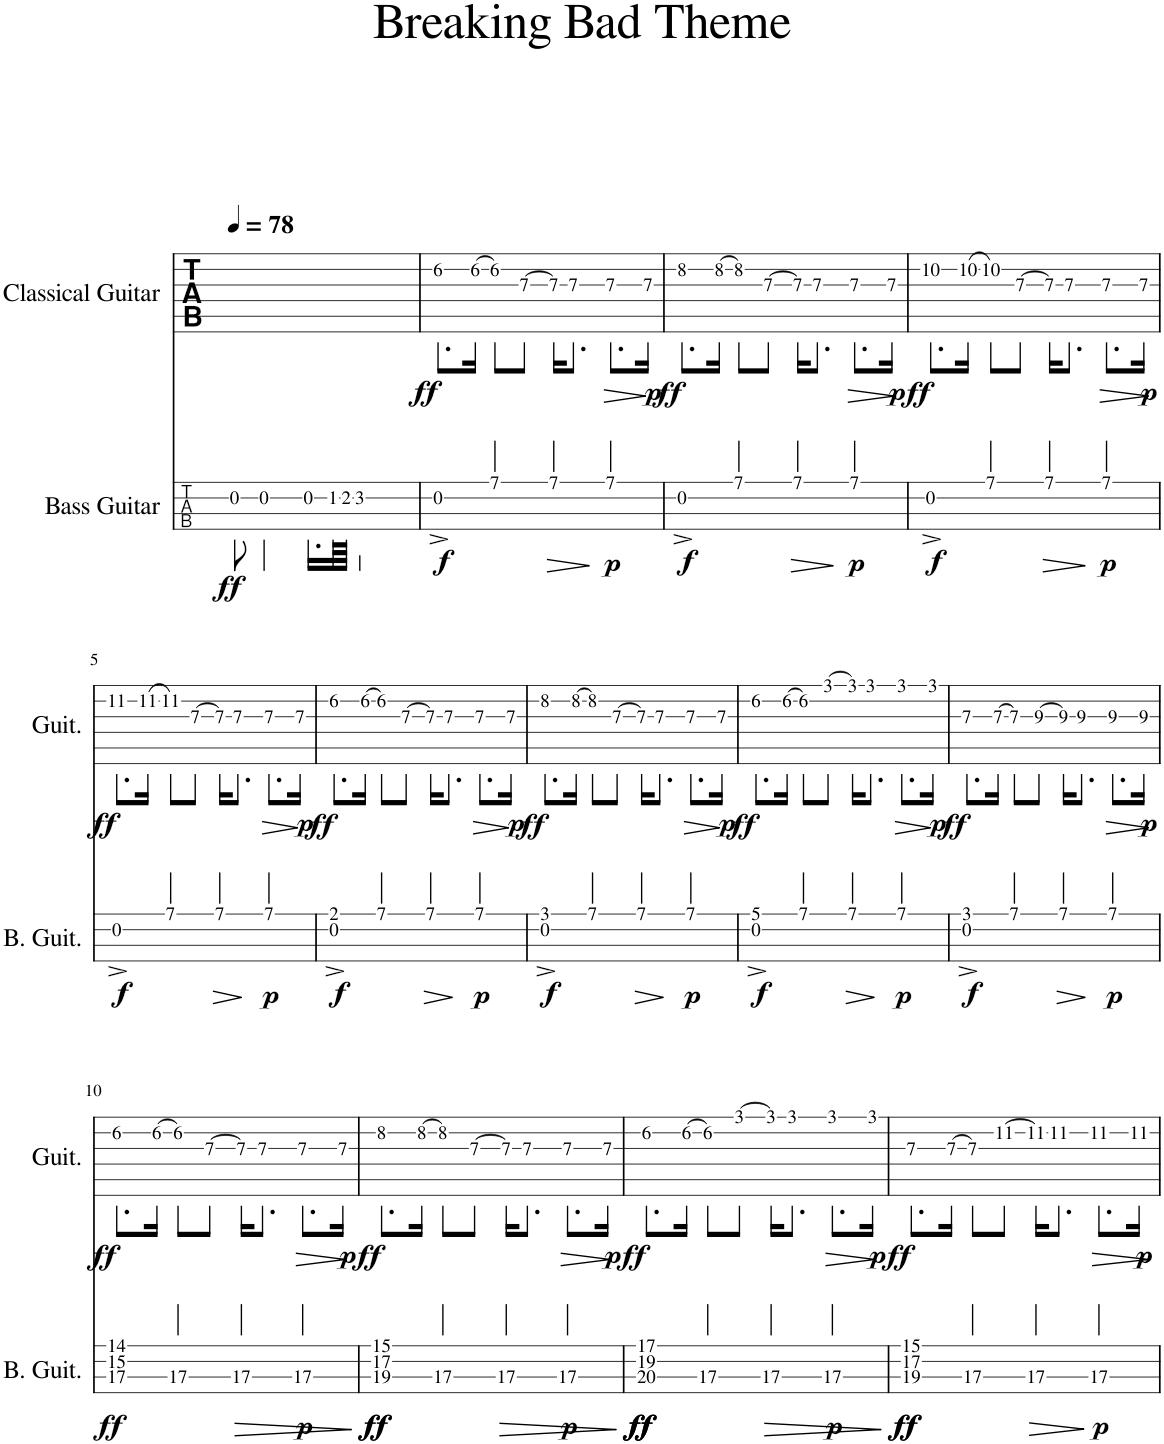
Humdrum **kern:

**kern	**dynam	**kern	**dynam
*part2	*part2	*part1	*part1
*staff2	*staff2	*staff1	*staff1
*I"Bass Guitar	*	*I"Classical Guitar	*
*I'B. Guit.	*	*I'Guit.	*
*stria4	*	*stria6	*
*	*	*	*
*k[]	*	*k[]	*
*M4/4	*	*M4/4	*
*MM78	*	*MM78	*
=1	=1	=1	=1
!	!LO:DY:b	!	!
8DD\	ff	1r	.
4DD\	.	.	.
16.DD\LL	.	.	.
64DD#X\LL	.	.	.
64EE\JJJJ	.	.	.
2FF\	.	.	.
=2	=2	=2	=2
*^	*	*	*
!	!	!LO:DY:b	!	!LO:DY:b
4r	1DD^	f	8.f\L	ff
.	.	.	[16f\Jk	.
4D/	.	.	8f\L]	.
.	.	.	[8d\J	.
!	!	!LO:HP:b	!	!
4D/	.	>	16d\KL]	.
.	.	.	8.d\J	.
!	!	!LO:DY:b	!	!LO:HP:b
4D/	.	p	8.d\L	>
!	!	!	!	!LO:DY:b
.	.	.	16d\Jk	p
*v	*v	*	*	*
.	]	.	]
=3	=3	=3	=3
*^	*	*	*
!	!	!LO:DY:b	!	!LO:DY:b
4r	1DD^	f	8.g\L	ff
.	.	.	[16g\Jk	.
4D/	.	.	8g\L]	.
.	.	.	[8d\J	.
!	!	!LO:HP:b	!	!
4D/	.	>	16d\KL]	.
.	.	.	8.d\J	.
!	!	!LO:DY:b	!	!LO:HP:b
4D/	.	p	8.d\L	>
!	!	!	!	!LO:DY:b
.	.	.	16d\Jk	p
*v	*v	*	*	*
.	]	.	]
=4	=4	=4	=4
*^	*	*	*
!	!	!LO:DY:b	!	!LO:DY:b
4r	1DD^	f	8.a\L	ff
.	.	.	[16a\Jk	.
4D/	.	.	8a\L]	.
.	.	.	[8d\J	.
!	!	!LO:HP:b	!	!
4D/	.	>	16d\KL]	.
.	.	.	8.d\J	.
!	!	!LO:DY:b	!	!LO:HP:b
4D/	.	p	8.d\L	>
!	!	!	!	!LO:DY:b
.	.	.	16d\Jk	p
*v	*v	*	*	*
.	]	.	]
!!LO:LB:g=z
=5	=5	=5	=5
*^	*	*	*
!	!	!LO:DY:b	!	!LO:DY:b
4r	1DD^	f	8.a#\L	ff
.	.	.	[16a#\Jk	.
4D/	.	.	8a#\L]	.
.	.	.	[8d\J	.
!	!	!LO:HP:b	!	!
4D/	.	>	16d\KL]	.
.	.	.	8.d\J	.
!	!	!LO:DY:b	!	!LO:HP:b
4D/	.	p	8.d\L	>
!	!	!	!	!LO:DY:b
.	.	.	16d\Jk	p
*v	*v	*	*	*
.	]	.	]
=6	=6	=6	=6
*^	*	*	*
!	!	!LO:DY:b	!	!LO:DY:b
4r	1DD^ 1AA^	f	8.f\L	ff
.	.	.	[16f\Jk	.
4D/	.	.	8f\L]	.
.	.	.	[8d\J	.
!	!	!LO:HP:b	!	!
4D/	.	>	16d\KL]	.
.	.	.	8.d\J	.
!	!	!LO:DY:b	!	!LO:HP:b
4D/	.	p	8.d\L	>
!	!	!	!	!LO:DY:b
.	.	.	16d\Jk	p
*v	*v	*	*	*
.	]	.	]
=7	=7	=7	=7
*^	*	*	*
!	!	!LO:DY:b	!	!LO:DY:b
4r	1DD^ 1AA#^	f	8.g\L	ff
.	.	.	[16g\Jk	.
4D/	.	.	8g\L]	.
.	.	.	[8d\J	.
!	!	!LO:HP:b	!	!
4D/	.	>	16d\KL]	.
.	.	.	8.d\J	.
!	!	!LO:DY:b	!	!LO:HP:b
4D/	.	p	8.d\L	>
!	!	!	!	!LO:DY:b
.	.	.	16d\Jk	p
*v	*v	*	*	*
.	]	.	]
=8	=8	=8	=8
*^	*	*	*
!	!	!LO:DY:b	!	!LO:DY:b
4r	1DD^ 1C^	f	8.f\L	ff
.	.	.	[16f\Jk	.
4D/	.	.	8f\L]	.
.	.	.	[8g\J	.
!	!	!LO:HP:b	!	!
4D/	.	>	16g\KL]	.
.	.	.	8.g\J	.
!	!	!LO:DY:b	!	!LO:HP:b
4D/	.	p	8.g\L	>
!	!	!	!	!LO:DY:b
.	.	.	16g\Jk	p
*v	*v	*	*	*
.	]	.	]
=9	=9	=9	=9
*^	*	*	*
!	!	!LO:DY:b	!	!LO:DY:b
4r	1DD^ 1AA#^	f	8.d\L	ff
.	.	.	[16d\Jk	.
4D/	.	.	8d\L]	.
.	.	.	[8e\J	.
!	!	!LO:HP:b	!	!
4D/	.	>	16e\KL]	.
.	.	.	8.e\J	.
!	!	!LO:DY:b	!	!LO:HP:b
4D/	.	p	8.e\L	>
!	!	!	!	!LO:DY:b
.	.	.	16e\Jk	p
*v	*v	*	*	*
.	]	.	]
!!LO:LB:g=z
=10	=10	=10	=10
*^	*	*	*
!	!	!LO:DY:b	!	!LO:DY:b
4r	1D 1F 1A	ff	8.f\L	ff
.	.	.	[16f\Jk	.
4D/	.	.	8f\L]	.
.	.	.	[8d\J	.
!	!	!LO:HP:b	!	!
4D/	.	>	16d\KL]	.
.	.	.	8.d\J	.
!	!	!LO:DY:b	!	!LO:HP:b
4D/	.	p	8.d\L	>
!	!	!	!	!LO:DY:b
.	.	.	16d\Jk	p
*v	*v	*	*	*
.	]	.	]
=11	=11	=11	=11
*^	*	*	*
!	!	!LO:DY:b	!	!
!	!	!LO:DY:n=1:b	!	!LO:DY:b
4r	1E 1G 1A#	ff ff	8.g\L	ff
.	.	.	[16g\Jk	.
4D/	.	.	8g\L]	.
.	.	.	[8d\J	.
!	!	!LO:HP:b	!	!
4D/	.	>	16d\KL]	.
.	.	.	8.d\J	.
!	!	!LO:DY:n=2:b	!	!LO:HP:b
4D/	.	p	8.d\L	>
!	!	!	!	!LO:DY:b
.	.	.	16d\Jk	p
*v	*v	*	*	*
.	]	.	]
=12	=12	=12	=12
*^	*	*	*
!	!	!LO:DY:b	!	!
!	!	!LO:DY:n=1:b	!	!
!	!	!LO:DY:n=2:b	!	!LO:DY:b
4r	1F 1A 1c	ff ff ff	8.f\L	ff
.	.	.	[16f\Jk	.
4D/	.	.	8f\L]	.
.	.	.	[8g\J	.
!	!	!LO:HP:b	!	!
4D/	.	>	16g\KL]	.
.	.	.	8.g\J	.
!	!	!LO:DY:n=3:b	!	!LO:HP:b
4D/	.	p	8.g\L	>
!	!	!	!	!LO:DY:b
.	.	.	16g\Jk	p
*v	*v	*	*	*
.	]	.	]
=13	=13	=13	=13
*^	*	*	*
!	!	!LO:DY:b	!	!
!	!	!LO:DY:n=1:b	!	!LO:DY:b
4r	1E 1G 1A#	ff ff	8.d\L	ff
.	.	.	[16d\Jk	.
4D/	.	.	8d\L]	.
.	.	.	[8a#\J	.
!	!	!LO:HP:b	!	!
4D/	.	>	16a#\KL]	.
.	.	.	8.b-\J	.
!	!	!LO:DY:n=2:b	!	!LO:HP:b
4D/	.	p	8.a#\L	>
!	!	!	!	!LO:DY:b
.	.	.	16a#\Jk	p
*v	*v	*	*	*
.	]	.	]
=	=	=	=
*-	*-	*-	*-
